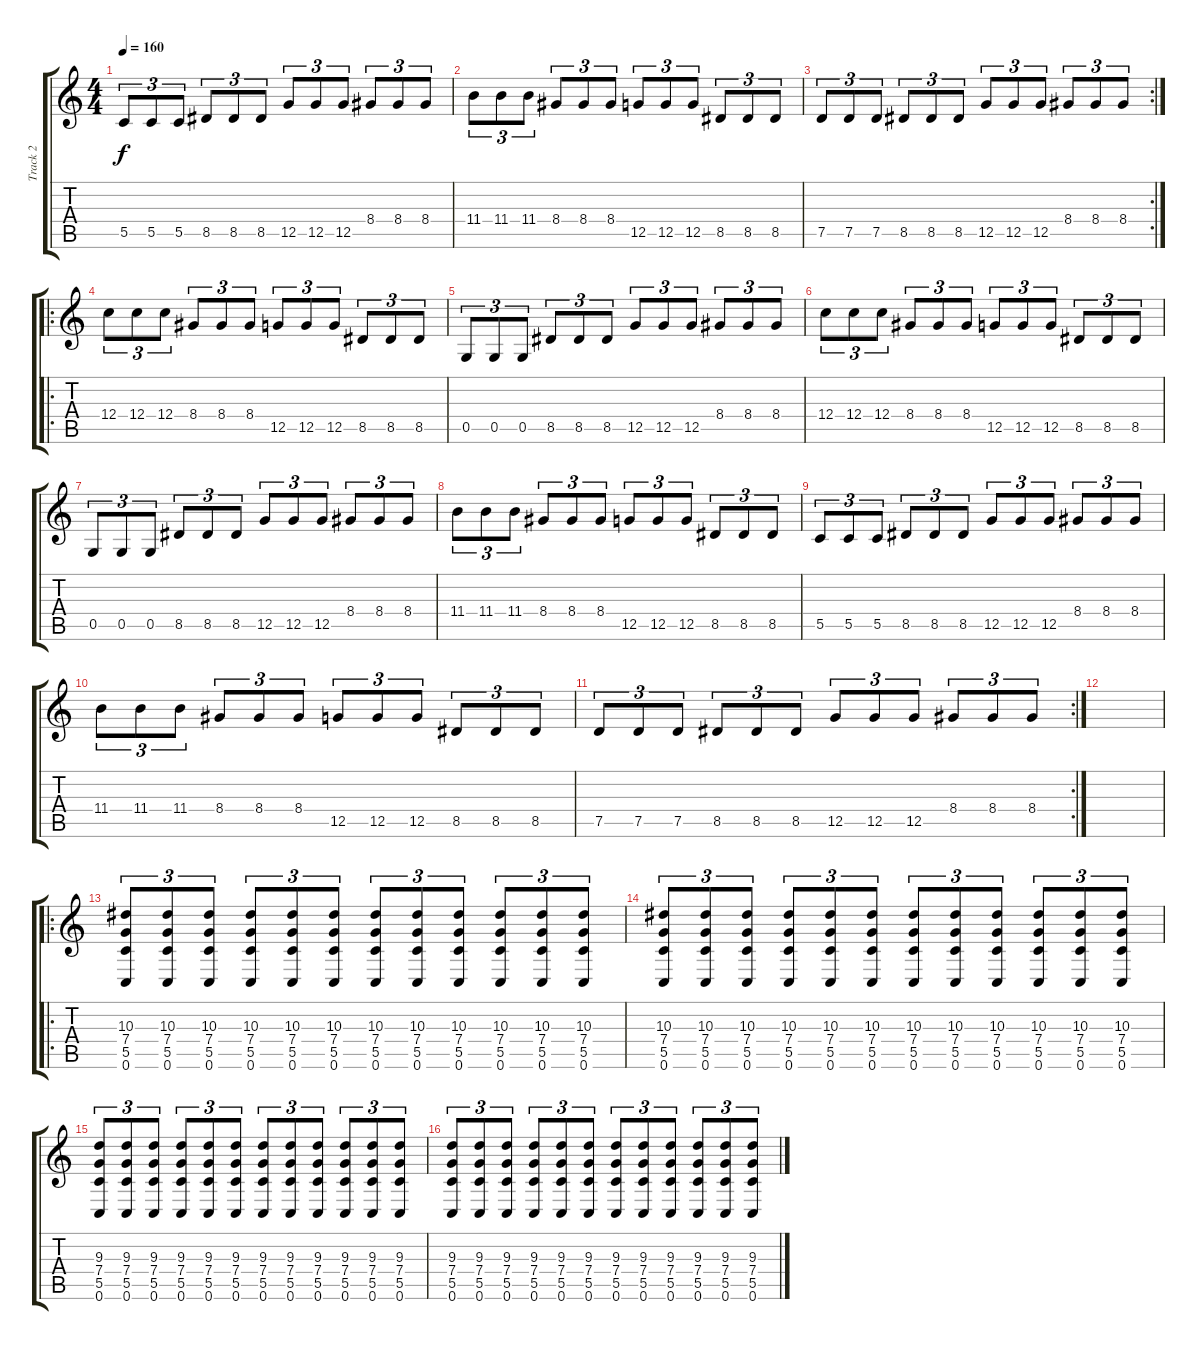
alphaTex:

\track ("Track 2" "Track 2") {instrument distortionguitar}
\staff {score tabs}
\tuning (D4 A3 F3 C3 G2 C2) {hide}
\ts (4 4)
\tempo 160
\clef g2
\ks c
5.5.8{tu (3 2) dy f} 5.5.8{tu (3 2)} 5.5.8{tu (3 2)} 8.5.8{tu (3 2)} 8.5.8{tu (3 2)} 8.5.8{tu (3 2)} 12.5.8{tu (3 2)} 12.5.8{tu (3 2)} 12.5.8{tu (3 2)} 8.4.8{tu (3 2)} 8.4.8{tu (3 2)} 8.4.8{tu (3 2)} |
11.4.8{tu (3 2)} 11.4.8{tu (3 2)} 11.4.8{tu (3 2)} 8.4.8{tu (3 2)} 8.4.8{tu (3 2)} 8.4.8{tu (3 2)} 12.5.8{tu (3 2)} 12.5.8{tu (3 2)} 12.5.8{tu (3 2)} 8.5.8{tu (3 2)} 8.5.8{tu (3 2)} 8.5.8{tu (3 2)} |
\rc 2
7.5.8{tu (3 2)} 7.5.8{tu (3 2)} 7.5.8{tu (3 2)} 8.5.8{tu (3 2)} 8.5.8{tu (3 2)} 8.5.8{tu (3 2)} 12.5.8{tu (3 2)} 12.5.8{tu (3 2)} 12.5.8{tu (3 2)} 8.4.8{tu (3 2)} 8.4.8{tu (3 2)} 8.4.8{tu (3 2)} |
\ro
12.4.8{tu (3 2)} 12.4.8{tu (3 2)} 12.4.8{tu (3 2)} 8.4.8{tu (3 2)} 8.4.8{tu (3 2)} 8.4.8{tu (3 2)} 12.5.8{tu (3 2)} 12.5.8{tu (3 2)} 12.5.8{tu (3 2)} 8.5.8{tu (3 2)} 8.5.8{tu (3 2)} 8.5.8{tu (3 2)} |
0.5.8{tu (3 2)} 0.5.8{tu (3 2)} 0.5.8{tu (3 2)} 8.5.8{tu (3 2)} 8.5.8{tu (3 2)} 8.5.8{tu (3 2)} 12.5.8{tu (3 2)} 12.5.8{tu (3 2)} 12.5.8{tu (3 2)} 8.4.8{tu (3 2)} 8.4.8{tu (3 2)} 8.4.8{tu (3 2)} |
12.4.8{tu (3 2)} 12.4.8{tu (3 2)} 12.4.8{tu (3 2)} 8.4.8{tu (3 2)} 8.4.8{tu (3 2)} 8.4.8{tu (3 2)} 12.5.8{tu (3 2)} 12.5.8{tu (3 2)} 12.5.8{tu (3 2)} 8.5.8{tu (3 2)} 8.5.8{tu (3 2)} 8.5.8{tu (3 2)} |
0.5.8{tu (3 2)} 0.5.8{tu (3 2)} 0.5.8{tu (3 2)} 8.5.8{tu (3 2)} 8.5.8{tu (3 2)} 8.5.8{tu (3 2)} 12.5.8{tu (3 2)} 12.5.8{tu (3 2)} 12.5.8{tu (3 2)} 8.4.8{tu (3 2)} 8.4.8{tu (3 2)} 8.4.8{tu (3 2)} |
11.4.8{tu (3 2)} 11.4.8{tu (3 2)} 11.4.8{tu (3 2)} 8.4.8{tu (3 2)} 8.4.8{tu (3 2)} 8.4.8{tu (3 2)} 12.5.8{tu (3 2)} 12.5.8{tu (3 2)} 12.5.8{tu (3 2)} 8.5.8{tu (3 2)} 8.5.8{tu (3 2)} 8.5.8{tu (3 2)} |
5.5.8{tu (3 2)} 5.5.8{tu (3 2)} 5.5.8{tu (3 2)} 8.5.8{tu (3 2)} 8.5.8{tu (3 2)} 8.5.8{tu (3 2)} 12.5.8{tu (3 2)} 12.5.8{tu (3 2)} 12.5.8{tu (3 2)} 8.4.8{tu (3 2)} 8.4.8{tu (3 2)} 8.4.8{tu (3 2)} |
11.4.8{tu (3 2)} 11.4.8{tu (3 2)} 11.4.8{tu (3 2)} 8.4.8{tu (3 2)} 8.4.8{tu (3 2)} 8.4.8{tu (3 2)} 12.5.8{tu (3 2)} 12.5.8{tu (3 2)} 12.5.8{tu (3 2)} 8.5.8{tu (3 2)} 8.5.8{tu (3 2)} 8.5.8{tu (3 2)} |
\rc 2
7.5.8{tu (3 2)} 7.5.8{tu (3 2)} 7.5.8{tu (3 2)} 8.5.8{tu (3 2)} 8.5.8{tu (3 2)} 8.5.8{tu (3 2)} 12.5.8{tu (3 2)} 12.5.8{tu (3 2)} 12.5.8{tu (3 2)} 8.4.8{tu (3 2)} 8.4.8{tu (3 2)} 8.4.8{tu (3 2)} |
|
\ro
(10.3 7.4 5.5 0.6).8{tu (3 2)} (10.3 7.4 5.5 0.6).8{tu (3 2)} (10.3 7.4 5.5 0.6).8{tu (3 2)} (10.3 7.4 5.5 0.6).8{tu (3 2)} (10.3 7.4 5.5 0.6).8{tu (3 2)} (10.3 7.4 5.5 0.6).8{tu (3 2)} (10.3 7.4 5.5 0.6).8{tu (3 2)} (10.3 7.4 5.5 0.6).8{tu (3 2)} (10.3 7.4 5.5 0.6).8{tu (3 2)} (10.3 7.4 5.5 0.6).8{tu (3 2)} (10.3 7.4 5.5 0.6).8{tu (3 2)} (10.3 7.4 5.5 0.6).8{tu (3 2)} |
(10.3 7.4 5.5 0.6).8{tu (3 2)} (10.3 7.4 5.5 0.6).8{tu (3 2)} (10.3 7.4 5.5 0.6).8{tu (3 2)} (10.3 7.4 5.5 0.6).8{tu (3 2)} (10.3 7.4 5.5 0.6).8{tu (3 2)} (10.3 7.4 5.5 0.6).8{tu (3 2)} (10.3 7.4 5.5 0.6).8{tu (3 2)} (10.3 7.4 5.5 0.6).8{tu (3 2)} (10.3 7.4 5.5 0.6).8{tu (3 2)} (10.3 7.4 5.5 0.6).8{tu (3 2)} (10.3 7.4 5.5 0.6).8{tu (3 2)} (10.3 7.4 5.5 0.6).8{tu (3 2)} |
(9.3 7.4 5.5 0.6).8{tu (3 2)} (9.3 7.4 5.5 0.6).8{tu (3 2)} (9.3 7.4 5.5 0.6).8{tu (3 2)} (9.3 7.4 5.5 0.6).8{tu (3 2)} (9.3 7.4 5.5 0.6).8{tu (3 2)} (9.3 7.4 5.5 0.6).8{tu (3 2)} (9.3 7.4 5.5 0.6).8{tu (3 2)} (9.3 7.4 5.5 0.6).8{tu (3 2)} (9.3 7.4 5.5 0.6).8{tu (3 2)} (9.3 7.4 5.5 0.6).8{tu (3 2)} (9.3 7.4 5.5 0.6).8{tu (3 2)} (9.3 7.4 5.5 0.6).8{tu (3 2)} |
(9.3 7.4 5.5 0.6).8{tu (3 2)} (9.3 7.4 5.5 0.6).8{tu (3 2)} (9.3 7.4 5.5 0.6).8{tu (3 2)} (9.3 7.4 5.5 0.6).8{tu (3 2)} (9.3 7.4 5.5 0.6).8{tu (3 2)} (9.3 7.4 5.5 0.6).8{tu (3 2)} (9.3 7.4 5.5 0.6).8{tu (3 2)} (9.3 7.4 5.5 0.6).8{tu (3 2)} (9.3 7.4 5.5 0.6).8{tu (3 2)} (9.3 7.4 5.5 0.6).8{tu (3 2)} (9.3 7.4 5.5 0.6).8{tu (3 2)} (9.3 7.4 5.5 0.6).8{tu (3 2)}
